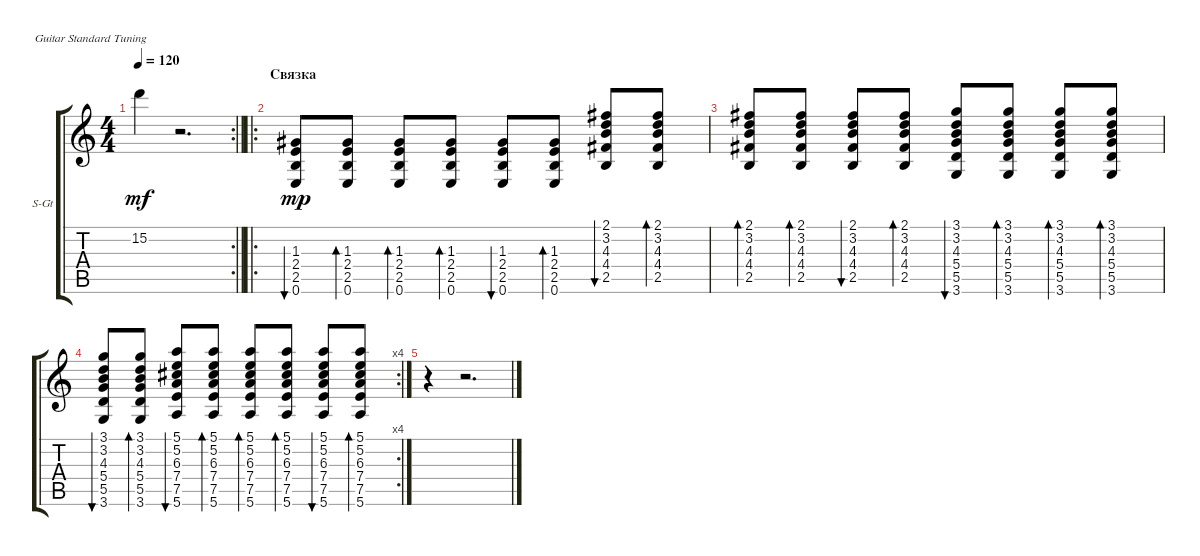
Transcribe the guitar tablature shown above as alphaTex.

\bracketExtendMode groupsimilarinstruments
\firstSystemTrackNameOrientation horizontal
\otherSystemsTrackNameOrientation horizontal
\track ("Steel Guitar" "S-Gt") {instrument acousticguitarsteel}
\staff {score tabs}
\tuning (E4 B3 G3 D3 A2 E2)
\rc 2
\ts (4 4)
\tempo 120
\clef g2
\barLineRight lightlight
\ks c
15.2.4{dy mf} r.2{d} |
\ro
\section ("" "Связка")
(1.3 2.4 2.5 0.6).8{bu 60 dy mp} (1.3 2.4 2.5 0.6).8{bd 60} (1.3 2.4 2.5 0.6).8{bd 60} (1.3 2.4 2.5 0.6).8{bd 60} (1.3 2.4 2.5 0.6).8{bu 60} (1.3 2.4 2.5 0.6).8{bd 60} (2.1 3.2 4.3 4.4 2.5).8{bu 60} (2.1 3.2 4.3 4.4 2.5).8{bd 60} |
(2.1 3.2 4.3 4.4 2.5).8{bd 60} (2.1 3.2 4.3 4.4 2.5).8{bd 60} (2.1 3.2 4.3 4.4 2.5).8{bu 60} (2.1 3.2 4.3 4.4 2.5).8{bd 60} (3.1 3.2 4.3 5.4 5.5 3.6).8{bu 60} (3.1 3.2 4.3 5.4 5.5 3.6).8{bd 60} (3.1 3.2 4.3 5.4 5.5 3.6).8{bd 60} (3.1 3.2 4.3 5.4 5.5 3.6).8{bd 60} |
\rc 4
(3.1 3.2 4.3 5.4 5.5 3.6).8{bu 60} (3.1 3.2 4.3 5.4 5.5 3.6).8{bd 60} (5.1 5.2 6.3 7.4 7.5 5.6).8{bu 60} (5.1 5.2 6.3 7.4 7.5 5.6).8{bd 60} (5.1 5.2 6.3 7.4 7.5 5.6).8{bd 60} (5.1 5.2 6.3 7.4 7.5 5.6).8{bd 60} (5.1 5.2 6.3 7.4 7.5 5.6).8{bu 60} (5.1 5.2 6.3 7.4 7.5 5.6).8{bd 60} |
r.4 r.2{d}
